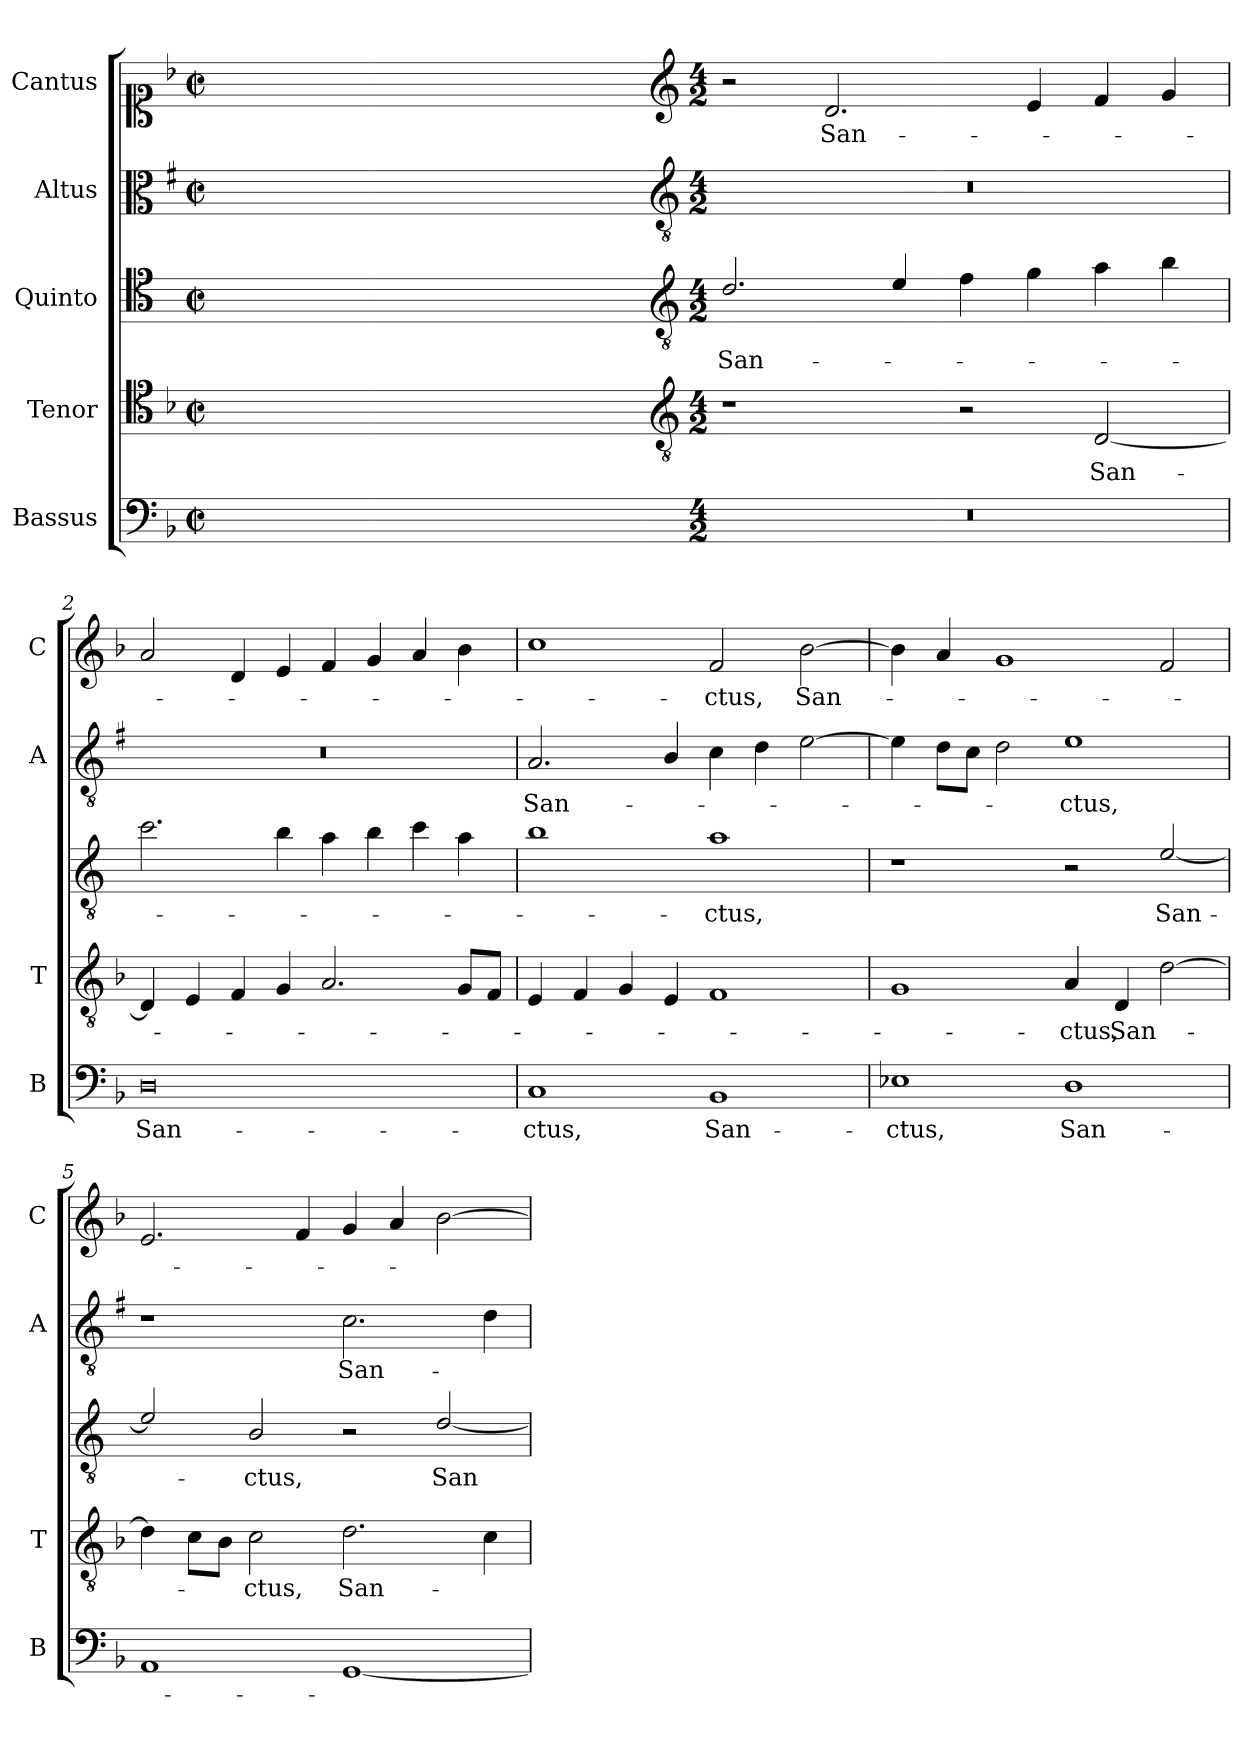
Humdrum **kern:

**kern	**text	**kern	**text	**kern	**text	**kern	**text	**kern	**text
*part5	*part5	*part4	*part4	*part3	*part3	*part2	*part2	*part1	*part1
*staff5	*staff5	*staff4	*staff4	*staff3	*staff3	*staff2	*staff2	*staff1	*staff1
*I"Bassus	*	*I"Tenor	*	*I"Quinto	*	*I"Altus	*	*I"Cantus	*
*I'B	*	*I'T	*	*	*	*I'A	*	*I'C	*
*clefF4	*	*clefC4	*	*clefC4	*	*clefC3	*	*clefC1	*
*	*	*	*	*ITrd4c7	*	*ITrd1c2	*	*	*
*k[b-]	*	*k[b-]	*	*k[b-]	*	*k[b-]	*	*k[b-]	*
*F:	*	*F:	*	*F:	*	*F:	*	*F:	*
*M2/2	*	*M2/2	*	*M2/2	*	*M2/2	*	*M2/2	*
*met(c|)	*	*met(c|)	*	*met(c|)	*	*met(c|)	*	*met(c|)	*
=	=	=	=	=	=	=	=	=	=
1ryy	.	1ryy	.	1ryy	.	1ryy	.	1ryy	.
=1X-	=1X-	=1X-	=1X-	=1X-	=1X-	=1X-	=1X-	=1X-	=1X-
4ryy	.	4ryy	.	4ryy	.	4ryy	.	4ryy	.
4ryy	.	4ryy	.	4ryy	.	4ryy	.	4ryy	.
4ryy	.	4ryy	.	4ryy	.	4ryy	.	4ryy	.
4ryy	.	4ryy	.	4ryy	.	4ryy	.	4ryy	.
=1-	=1-	=1-	=1-	=1-	=1-	=1-	=1-	=1-	=1-
*	*	*clefGv2	*	*clefGv2	*	*clefGv2	*	*clefG2	*
*M4/2	*	*M4/2	*	*M4/2	*	*M4/2	*	*M4/2	*
!	!	!	!	!	!LO:LY:b	!	!	!	!
0r	.	1r	.	2.G/	San-	0r	.	2r	.
!	!	!	!	!	!	!	!	!	!LO:LY:b
.	.	.	.	.	.	.	.	2.d/	San-
.	.	.	.	4A/	.	.	.	.	.
.	.	2r	.	4B-\	.	.	.	.	.
.	.	.	.	4c\	.	.	.	4e/	.
!	!	!	!LO:LY:b	!	!	!	!	!	!
.	.	[2D/	San-	4d\	.	.	.	4f/	.
.	.	.	.	4e\	.	.	.	4g/	.
=2	=2	=2	=2	=2	=2	=2	=2	=2	=2
!	!LO:LY:b	!	!	!	!	!	!	!	!
0D	San-	4D/]	.	2.f\	.	0r	.	2a/	.
.	.	4E/	.	.	.	.	.	.	.
.	.	4F/	.	.	.	.	.	4d/	.
.	.	4G/	.	4e\	.	.	.	4e/	.
.	.	2.A/	.	4d\	.	.	.	4f/	.
.	.	.	.	4e\	.	.	.	4g/	.
.	.	.	.	4f\	.	.	.	4a/	.
.	.	8G/L	.	4d\	.	.	.	4b-\	.
.	.	8F/J	.	.	.	.	.	.	.
=3	=3	=3	=3	=3	=3	=3	=3	=3	=3
!	!LO:LY:b	!	!	!	!	!	!LO:LY:b	!	!
1C	-ctus,	4E/	.	1e	.	2.G/	San-	1cc	.
.	.	4F/	.	.	.	.	.	.	.
.	.	4G/	.	.	.	.	.	.	.
.	.	4E/	.	.	.	4A/	.	.	.
!	!LO:LY:b	!	!	!	!LO:LY:b	!	!	!	!LO:LY:b
1BB-	San-	1F	.	1d	-ctus,	4B-\	.	2f/	-ctus,
.	.	.	.	.	.	4c\	.	.	.
!	!	!	!	!	!	!	!	!	!LO:LY:b
.	.	.	.	.	.	[2d\	.	[2b-\	San-
=4	=4	=4	=4	=4	=4	=4	=4	=4	=4
!	!LO:LY:b	!	!	!	!	!	!	!	!
1E-X	-ctus,	1G	.	1r	.	4d\]	.	4b-\]	.
.	.	.	.	.	.	8c\L	.	4a/	.
.	.	.	.	.	.	8B-\J	.	.	.
.	.	.	.	.	.	2c\	.	1g	.
!	!LO:LY:b	!	!LO:LY:b	!	!	!	!LO:LY:b	!	!
1D	San-	4A/	-ctus,	2r	.	1d	-ctus,	.	.
!	!	!	!LO:LY:b	!	!	!	!	!	!
.	.	4D/	San-	.	.	.	.	.	.
!	!	!	!	!	!LO:LY:b	!	!	!	!
.	.	[2d\	.	[2A/	San-	.	.	2f/	.
=5	=5	=5	=5	=5	=5	=5	=5	=5	=5
1AA	.	4d\]	.	2A/]	.	1r	.	2.e/	.
.	.	8c\L	.	.	.	.	.	.	.
.	.	8B-\J	.	.	.	.	.	.	.
!	!	!	!LO:LY:b	!	!LO:LY:b	!	!	!	!
.	.	2c\	-ctus,	2E/	-ctus,	.	.	.	.
.	.	.	.	.	.	.	.	4f/	.
!	!	!	!LO:LY:b	!	!	!	!LO:LY:b	!	!
[1GG	.	2.d\	San-	2r	.	2.B-\	San-	4g/	.
.	.	.	.	.	.	.	.	4a/	.
!	!	!	!	!	!LO:LY:b	!	!	!	!
.	.	.	.	[2G/	San-	.	.	[2b-\	.
.	.	4c\	.	.	.	4c\	.	.	.
=	=	=	=	=	=	=	=	=	=
*-	*-	*-	*-	*-	*-	*-	*-	*-	*-
